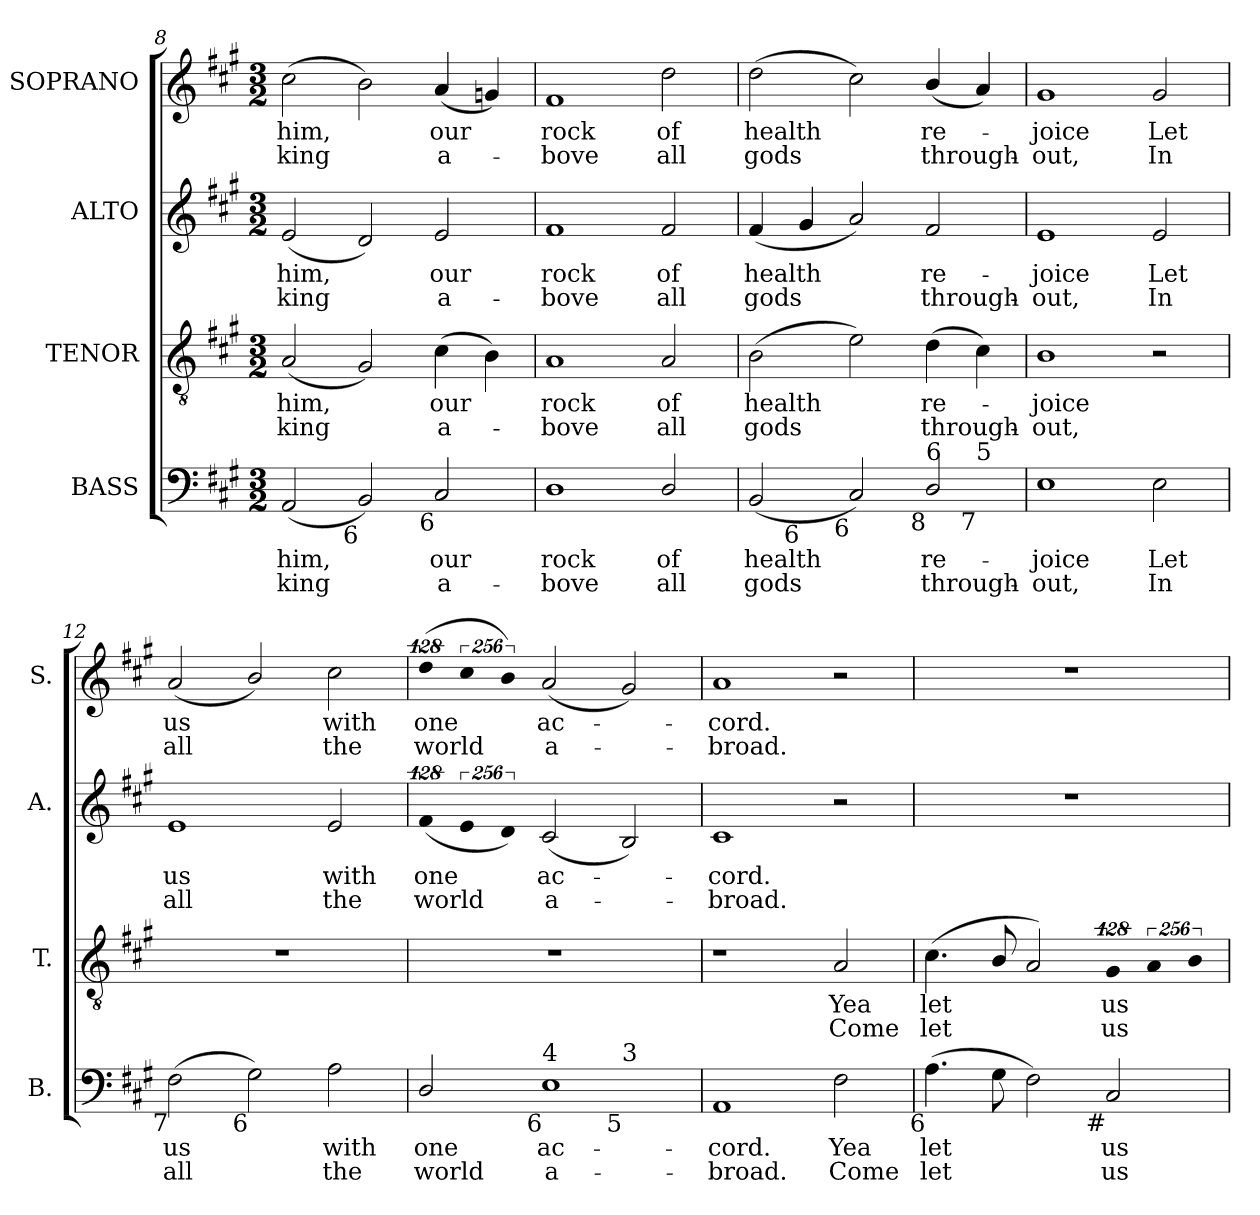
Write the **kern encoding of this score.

**kern	**text	**text	**kern	**text	**text	**kern	**text	**text	**kern	**text	**text
*part4	*part4	*part4	*part3	*part3	*part3	*part2	*part2	*part2	*part1	*part1	*part1
*staff4	*staff4	*staff4	*staff3	*staff3	*staff3	*staff2	*staff2	*staff2	*staff1	*staff1	*staff1
*I"BASS	*	*	*I"TENOR	*	*	*I"ALTO	*	*	*I"SOPRANO	*	*
*I'B.	*	*	*I'T.	*	*	*I'A.	*	*	*I'S.	*	*
*clefF4	*	*	*clefGv2	*	*	*clefG2	*	*	*clefG2	*	*
*	*	*	*ITrd7c12	*	*	*	*	*	*	*	*
*k[f#c#g#]	*	*	*k[f#c#g#]	*	*	*k[f#c#g#]	*	*	*k[f#c#g#]	*	*
*A:	*	*	*A:	*	*	*A:	*	*	*A:	*	*
*M3/2	*	*	*M3/2	*	*	*M3/2	*	*	*M3/2	*	*
=8	=8	=8	=8	=8	=8	=8	=8	=8	=8	=8	=8
!	!LO:LY:b:color=#000000	!LO:LY:b:color=#000000	!	!	!	!	!	!	!	!	!
!	!	!	!	!LO:LY:b:color=#000000	!LO:LY:b:color=#000000	!	!	!	!	!	!
!	!	!	!	!	!	!	!LO:LY:b:color=#000000	!LO:LY:b:color=#000000	!	!	!
!	!	!	!	!	!	!	!	!	!	!LO:LY:b:color=#000000	!LO:LY:b:color=#000000
(2AAi/	him,	king	(2AAi/	him,	king	(2ei/	him,	king	(2cc#i\	him,	king
!LO:TX:b:rj:t=6	!	!	!	!	!	!	!	!	!	!	!
2BBi/)	.	.	2GG#i/)	.	.	2di/)	.	.	2bi\)	.	.
!	!LO:LY:b:color=#000000	!LO:LY:b:color=#000000	!	!	!	!	!	!	!	!	!
!	!	!	!	!LO:LY:b:color=#000000	!LO:LY:b:color=#000000	!	!	!	!	!	!
!	!	!	!	!	!	!	!LO:LY:b:color=#000000	!LO:LY:b:color=#000000	!	!	!
!LO:TX:b:rj:t=6	!	!	!	!	!	!	!	!	!	!	!
!	!	!	!	!	!	!	!	!	!	!LO:LY:b:color=#000000	!LO:LY:b:color=#000000
2C#i/	our	a-	(4C#i\	our	a-	2ei/	our	a-	(4ai/	our	a-
.	.	.	4BBi\)	.	.	.	.	.	4gni/)	.	.
=9	=9	=9	=9	=9	=9	=9	=9	=9	=9	=9	=9
!	!LO:LY:b:color=#000000	!LO:LY:b:color=#000000	!	!	!	!	!	!	!	!	!
!	!	!	!	!LO:LY:b:color=#000000	!LO:LY:b:color=#000000	!	!	!	!	!	!
!	!	!	!	!	!	!	!LO:LY:b:color=#000000	!LO:LY:b:color=#000000	!	!	!
!	!	!	!	!	!	!	!	!	!	!LO:LY:b:color=#000000	!LO:LY:b:color=#000000
1Di	rock	-bove	1AAi	rock	-bove	1f#i	rock	-bove	1f#i	rock	-bove
!	!LO:LY:b:color=#000000	!LO:LY:b:color=#000000	!	!	!	!	!	!	!	!	!
!	!	!	!	!LO:LY:b:color=#000000	!LO:LY:b:color=#000000	!	!	!	!	!	!
!	!	!	!	!	!	!	!LO:LY:b:color=#000000	!LO:LY:b:color=#000000	!	!	!
!	!	!	!	!	!	!	!	!	!	!LO:LY:b:color=#000000	!LO:LY:b:color=#000000
2Di/	of	all	2AAi/	of	all	2f#i/	of	all	2ddi\	of	all
=10	=10	=10	=10	=10	=10	=10	=10	=10	=10	=10	=10
!	!LO:LY:b:color=#000000	!LO:LY:b:color=#000000	!	!	!	!	!	!	!	!	!
!	!	!	!	!LO:LY:b:color=#000000	!LO:LY:b:color=#000000	!	!	!	!	!	!
!	!	!	!	!	!	!	!LO:LY:b:color=#000000	!LO:LY:b:color=#000000	!	!	!
!LO:TX:b:rj:t=5	!	!	!	!	!	!	!	!	!	!	!
!	!	!	!	!	!	!	!	!	!	!LO:LY:b:color=#000000	!LO:LY:b:color=#000000
*^	*	*	*	*	*	*	*	*	*	*	*
(2BBi/	4ryy	health	gods	(2BBi\	health	gods	(4f#i/	health	gods	(2ddi\	health	gods
!	!LO:TX:b:rj:t=6	!	!	!	!	!	!	!	!	!	!	!
.	1ryy	.	.	.	.	.	4g#i/	.	.	.	.	.
!LO:TX:b:rj:t=6	!	!	!	!	!	!	!	!	!	!	!	!
2C#i/)	.	.	.	2Ei\)	.	.	2ai/)	.	.	2cc#i\)	.	.
!	!	!LO:LY:b:color=#000000	!LO:LY:b:color=#000000	!	!	!	!	!	!	!	!	!
!	!	!	!	!	!LO:LY:b:color=#000000	!LO:LY:b:color=#000000	!	!	!	!	!	!
!	!	!	!	!	!	!	!	!LO:LY:b:color=#000000	!LO:LY:b:color=#000000	!	!	!
!LO:TX:b:rj:t=8	!	!	!	!	!	!	!	!	!	!	!	!
!LO:TX:t=6	!	!	!	!	!	!	!	!	!	!	!	!
!	!	!	!	!	!	!	!	!	!	!	!LO:LY:b:color=#000000	!LO:LY:b:color=#000000
2Di/	.	re-	through-	(4Di\	re-	through-	2f#i/	re-	through-	(4bi/	re-	through-
!	!LO:TX:b:rj:t=7	!	!	!	!	!	!	!	!	!	!	!
!	!LO:TX:t=5	!	!	!	!	!	!	!	!	!	!	!
.	4ryy	.	.	4C#i\)	.	.	.	.	.	4ai/)	.	.
*v	*v	*	*	*	*	*	*	*	*	*	*	*
=11	=11	=11	=11	=11	=11	=11	=11	=11	=11	=11	=11
*^	*	*	*	*	*	*	*	*	*	*	*
!	!	!LO:LY:b:color=#000000	!LO:LY:b:color=#000000	!	!	!	!	!	!	!	!	!
*v	*v	*	*	*	*	*	*	*	*	*	*	*
*^	*	*	*	*	*	*	*	*	*	*	*
!	!	!	!	!	!LO:LY:b:color=#000000	!LO:LY:b:color=#000000	!	!	!	!	!	!
*v	*v	*	*	*	*	*	*	*	*	*	*	*
*^	*	*	*	*	*	*	*	*	*	*	*
!	!	!	!	!	!	!	!	!LO:LY:b:color=#000000	!LO:LY:b:color=#000000	!	!	!
*v	*v	*	*	*	*	*	*	*	*	*	*	*
*^	*	*	*	*	*	*	*	*	*	*	*
!	!	!	!	!	!	!	!	!	!	!	!LO:LY:b:color=#000000	!LO:LY:b:color=#000000
*v	*v	*	*	*	*	*	*	*	*	*	*	*
1Ei	-joice	-out,	1BBi	-joice	-out,	1ei	-joice	-out,	1g#i	-joice	-out,
!	!LO:LY:b:color=#000000	!LO:LY:b:color=#000000	!	!	!	!	!	!	!	!	!
!	!	!	!	!	!	!	!LO:LY:b:color=#000000	!LO:LY:b:color=#000000	!	!	!
!	!	!	!	!	!	!	!	!	!	!LO:LY:b:color=#000000	!LO:LY:b:color=#000000
2Ei\	Let	In	2r	.	.	2ei/	Let	In	2g#i/	Let	In
=12	=12	=12	=12	=12	=12	=12	=12	=12	=12	=12	=12
!	!LO:LY:b:color=#000000	!LO:LY:b:color=#000000	!LO:N:vis=1	!	!	!	!	!	!	!	!
!	!	!	!	!	!	!	!LO:LY:b:color=#000000	!LO:LY:b:color=#000000	!	!	!
!LO:TX:b:rj:t=7	!	!	!	!	!	!	!	!	!	!	!
!	!	!	!	!	!	!	!	!	!	!LO:LY:b:color=#000000	!LO:LY:b:color=#000000
(2F#i\	us	all	1.r	.	.	1ei	us	all	(2ai/	us	all
!LO:TX:b:rj:t=6	!	!	!	!	!	!	!	!	!	!	!
2G#i\)	.	.	.	.	.	.	.	.	2bi/)	.	.
!	!LO:LY:b:color=#000000	!LO:LY:b:color=#000000	!	!	!	!	!	!	!	!	!
!	!	!	!	!	!	!	!LO:LY:b:color=#000000	!LO:LY:b:color=#000000	!	!	!
!	!	!	!	!	!	!	!	!	!	!LO:LY:b:color=#000000	!LO:LY:b:color=#000000
2Ai\	with	the	.	.	.	2ei/	with	the	2cc#i\	with	the
!!LO:PB:g=z
=13	=13	=13	=13	=13	=13	=13	=13	=13	=13	=13	=13
!	!LO:LY:b:color=#000000	!LO:LY:b:color=#000000	!LO:N:vis=1	!	!	!LO:N:vis=4	!	!	!	!	!
!	!	!	!	!	!	!	!LO:LY:b:color=#000000	!LO:LY:b:color=#000000	!LO:N:vis=4	!	!
!LO:TX:b:rj:t=6	!	!	!	!	!	!	!	!	!	!	!
!	!	!	!	!	!	!	!	!	!	!LO:LY:b:color=#000000	!LO:LY:b:color=#000000
*^	*	*	*	*	*	*	*	*	*	*	*
2Di/	1ryy	one	world	1.r	.	.	(512%85f#i/	one	world	(512%85ddi\	one	world
!	!	!	!	!	!	!	!LO:N:vis=4	!	!	!LO:N:vis=4	!	!
.	.	.	.	.	.	.	1024%171ei/	.	.	1024%171cc#i\	.	.
!	!	!	!	!	!	!	!LO:N:vis=4	!	!	!LO:N:vis=4	!	!
.	.	.	.	.	.	.	1024%171di/)	.	.	1024%171bi\)	.	.
!	!	!LO:LY:b:color=#000000	!LO:LY:b:color=#000000	!	!	!	!	!	!	!	!	!
!	!	!	!	!	!	!	!	!LO:LY:b:color=#000000	!LO:LY:b:color=#000000	!	!	!
!LO:TX:b:rj:t=6	!	!	!	!	!	!	!	!	!	!	!	!
!LO:TX:t=4	!	!	!	!	!	!	!	!	!	!	!	!
!	!	!	!	!	!	!	!	!	!	!	!LO:LY:b:color=#000000	!LO:LY:b:color=#000000
1Ei	.	ac-	a-	.	.	.	(2c#i/	ac-	a-	(2ai/	ac-	a-
!	!LO:TX:b:rj:t=5	!	!	!	!	!	!	!	!	!	!	!
!	!LO:TX:t=3	!	!	!	!	!	!	!	!	!	!	!
.	2ryy	.	.	.	.	.	2Bi/)	.	.	2g#i/)	.	.
*v	*v	*	*	*	*	*	*	*	*	*	*	*
=14	=14	=14	=14	=14	=14	=14	=14	=14	=14	=14	=14
*^	*	*	*	*	*	*	*	*	*	*	*
!	!	!LO:LY:b:color=#000000	!LO:LY:b:color=#000000	!	!	!	!	!	!	!	!	!
*v	*v	*	*	*	*	*	*	*	*	*	*	*
*^	*	*	*	*	*	*	*	*	*	*	*
!	!	!	!	!	!	!	!	!LO:LY:b:color=#000000	!LO:LY:b:color=#000000	!	!	!
*v	*v	*	*	*	*	*	*	*	*	*	*	*
*^	*	*	*	*	*	*	*	*	*	*	*
!	!	!	!	!	!	!	!	!	!	!	!LO:LY:b:color=#000000	!LO:LY:b:color=#000000
*v	*v	*	*	*	*	*	*	*	*	*	*	*
1AAi	-cord.	-broad.	1r	.	.	1c#i	-cord.	-broad.	1ai	-cord.	-broad.
!	!LO:LY:b:color=#000000	!LO:LY:b:color=#000000	!	!	!	!	!	!	!	!	!
!	!	!	!	!LO:LY:b:color=#000000	!LO:LY:b:color=#000000	!	!	!	!	!	!
2F#i\	Yea	Come	2AAi/	Yea	Come	2r	.	.	2r	.	.
=15	=15	=15	=15	=15	=15	=15	=15	=15	=15	=15	=15
!	!LO:LY:b:color=#000000	!LO:LY:b:color=#000000	!	!	!	!	!	!	!	!	!
!LO:TX:b:rj:t=6	!	!	!	!	!	!	!	!	!	!	!
!	!	!	!	!LO:LY:b:color=#000000	!LO:LY:b:color=#000000	!LO:N:vis=1	!	!	!LO:N:vis=1	!	!
(4.Ai\	let	let	(4.C#i\	let	let	1.r	.	.	1.r	.	.
8G#i\	.	.	8BBi/	.	.	.	.	.	.	.	.
2F#i\)	.	.	2AAi/)	.	.	.	.	.	.	.	.
!	!LO:LY:b:color=#000000	!LO:LY:b:color=#000000	!LO:N:vis=4	!	!	!	!	!	!	!	!
!LO:TX:b:rj:t=#	!	!	!	!	!	!	!	!	!	!	!
!	!	!	!	!LO:LY:b:color=#000000	!LO:LY:b:color=#000000	!	!	!	!	!	!
2C#i/	us	us	512%85GG#i/	us	us	.	.	.	.	.	.
!	!	!	!LO:N:vis=4	!	!	!	!	!	!	!	!
.	.	.	1024%171AAi/	.	.	.	.	.	.	.	.
!	!	!	!LO:N:vis=4	!	!	!	!	!	!	!	!
.	.	.	1024%171BBi/	.	.	.	.	.	.	.	.
=	=	=	=	=	=	=	=	=	=	=	=
*-	*-	*-	*-	*-	*-	*-	*-	*-	*-	*-	*-
